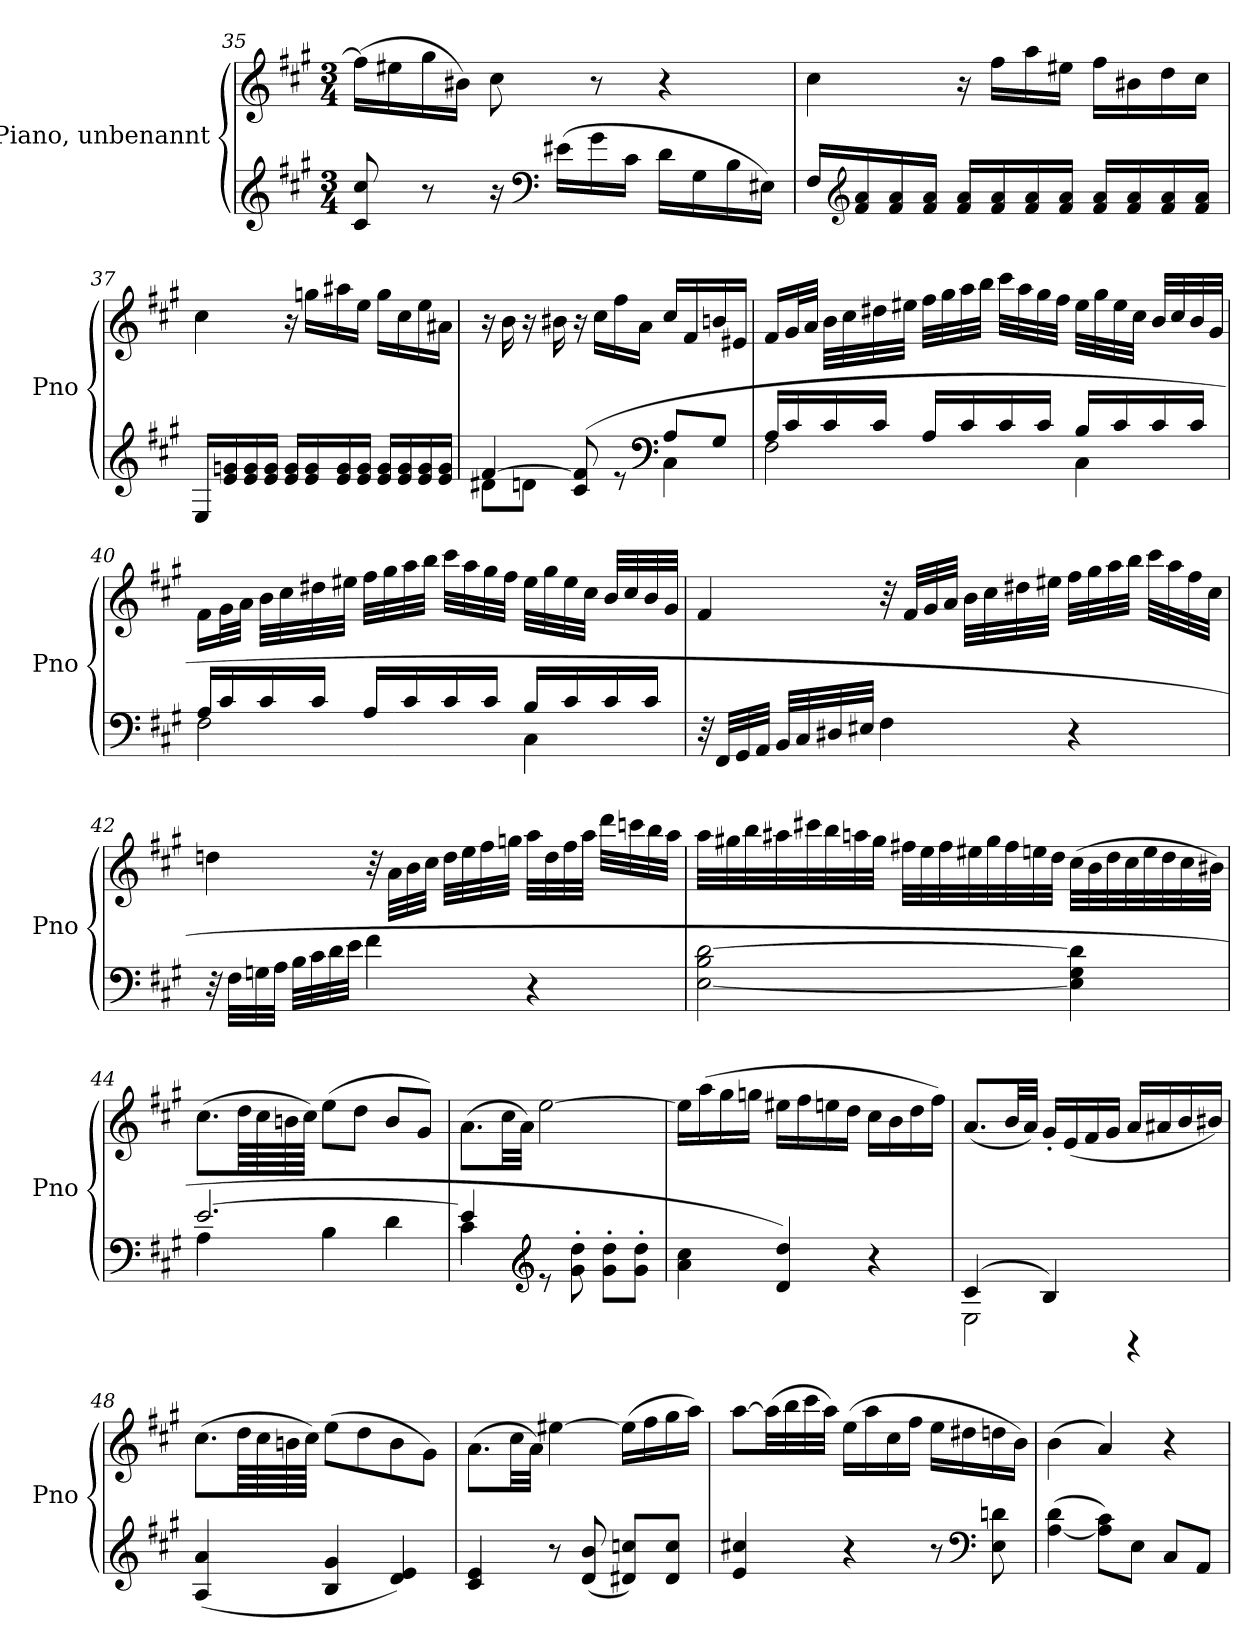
**kern	**kern
*part2	*part1
*staff2	*staff1
*I"Piano, unbenannt	*I"Piano, unbenannt
*I'Pno	*I'Pno
*clefG2	*clefG2
*k[f#c#g#]	*k[f#c#g#]
*M3/4	*M3/4
=35	=35
8c#/ 8cc#/	(>16ff#\LL]
.	16ee#X\
8r	16gg#\
.	16b#X\JJ)
16r	8cc#\
*clefF4	*
(>16e#X\LL	.
16g#\	8r
16c#\JJ	.
16d\LL	4r
16G#\	.
16B\	.
16E#X\JJ)	.
=36	=36
16F#/LL	4cc#\
*clefG2	*
16f#/ 16a/	.
16f#/ 16a/	.
16f#/ 16a/JJ	.
16f#/ 16a/LL	16r
16f#/ 16a/	16ff#\LL
16f#/ 16a/	16aa\
16f#/ 16a/JJ	16ee#X\JJ
16f#/ 16a/LL	16ff#\LL
16f#/ 16a/	16b#X\
16f#/ 16a/	16dd\
16f#/ 16a/JJ	16cc#\JJ
=37	=37
16E/LL	4cc#\
16e/ 16gn/	.
16e/ 16g/	.
16e/ 16g/JJ	.
16e/ 16g/LL	16r
16e/ 16g/	16ggn\LL
16e/ 16g/	16aa#X\
16e/ 16g/JJ	16ee\JJ
16e/ 16g/LL	16gg\LL
16e/ 16g/	16cc#\
16e/ 16g/	16ee\
16e/ 16g/JJ	16a#X\JJ
=38	=38
!LO:T:dash	!
*^	*
[4f#/	(>8d#X\L	16r
.	.	16b\
.	8dn\J	16r
.	.	16b#X\
(8c#/ 8f#/]	4ryy	16r
.	.	16cc#\LL
8re	.	16ff#\
.	.	16a\JJ
*clefF4	*	*
8A/L	4C#\	16cc#/LL
.	.	16f#/
8G#/J	.	16bn/
.	.	16e#X/JJ
=39	=39	=39
16A/LL	2F#\	16f#/LL
16c#/	.	32g#/L
.	.	32a/JJJ
16c#/	.	32b\LLL
.	.	32cc#\
16c#/JJ	.	32dd#X\
.	.	32ee#X\JJJ
16A/LL	.	32ff#\LLL
.	.	32gg#\
16c#/	.	32aa\
.	.	32bb\JJJ
16c#/	.	32ccc#\LLL
.	.	32aa\
16c#/JJ	.	32gg#\
.	.	32ff#\JJJ
16B/LL	4C#\	32ee#\LLL
.	.	32gg#\
16c#/	.	32ee#\
.	.	32cc#\JJJ
16c#/	.	32b/LLL
.	.	32cc#/
16c#/JJ	.	32b/
.	.	32g#/JJJ
=40	=40	=40
16A/LL	2F#\	16f#\LL
16c#/	.	32g#\L
.	.	32a\JJJ
16c#/	.	32b\LLL
.	.	32cc#\
16c#/JJ	.	32dd#X\
.	.	32ee#X\JJJ
16A/LL	.	32ff#\LLL
.	.	32gg#\
16c#/	.	32aa\
.	.	32bb\JJJ
16c#/	.	32ccc#\LLL
.	.	32aa\
16c#/JJ	.	32gg#\
.	.	32ff#\JJJ
16B/LL	4C#\	32ee#\LLL
.	.	32gg#\
16c#/	.	32ee#\
.	.	32cc#\JJJ
16c#/	.	32b/LLL
.	.	32cc#/
16c#/JJ	.	32b/
.	.	32g#/JJJ
*v	*v	*
=41	=41
32r	4f#/
32FF#/LLL	.
32GG#/	.
32AA/JJJ	.
32BB/LLL	.
32C#/	.
32D#X/	.
32E#X/JJJ	.
4F#\	32r
.	32f#/LLL
.	32g#/
.	32a/JJJ
.	32b\LLL
.	32cc#\
.	32dd#X\
.	32ee#X\JJJ
4r	32ff#\LLL
.	32gg#\
.	32aa\
.	32bb\JJJ
.	32ccc#\LLL
.	32aa\
.	32ff#\
.	32cc#\JJJ
=42	=42
32r	4ddn\
32F#\LLL	.
32Gn\	.
32A\JJJ	.
32B\LLL	.
32c#\	.
32d\	.
32e\JJJ	.
4f#\	32r
.	32a\LLL
.	32b\
.	32cc#\JJJ
.	32dd\LLL
.	32ee\
.	32ff#\
.	32ggn\JJJ
4r	32aa\LLL
.	32dd\
.	32ff#\
.	32aa\JJJ
.	32ddd\LLL
.	32cccn\
.	32bb\
.	32aa\JJJ
=43	=43
[2E\ 2B\ [2d\	32aa\LLL
.	32gg#X\
.	32bb\
.	32aa#X\
.	32ccc#X\
.	32bb\
.	32aan\
.	32gg#\JJJ
.	32ff#X\LLL
.	32ee\
.	32ff#\
.	32ee#X\
.	32gg#\
.	32ff#\
.	32een\
.	32dd\JJJ
4E\] 4G#\ 4d\]	(>32cc#\LLL
.	32b\
.	32dd\
.	32cc#\
.	32ee\
.	32dd\
.	32cc#\
.	32b#X\JJJ)
=44	=44
*^	*
[2.e/	4A\	(>8.cc#\L
.	.	64dd\LLL
.	.	64cc#\
.	.	64bn\
.	.	64cc#\JJJJ)
.	4B\	(>8ee\L
.	.	8dd\J
.	4d\	8b/L
.	.	8g#/J)
=45	=45	=45
4e/]	4c#\	(>8.a\L
.	.	32cc#\LL
.	.	32a\JJJ)
*clefG2	*	*
8re	2ryy	[2ee\
8g#\' 8dd\'	.	.
8g#\' 8dd\'L	.	.
8g#\' 8dd\'J	.	.
*v	*v	*
=46	=46
4a\ 4cc#\	16ee\LL]
.	(<16aa\
.	16gg#\
.	16ggn\JJ
4d/ 4dd/)	16ee#X\LL
.	16ff#\
.	16een\
.	16dd\JJ
4r	16cc#\LL
.	16b\
.	16dd\
.	16ff#\JJ)
=47	=47
*^	*
(>4c#/	2E\	(<8.a/L
.	.	32b/LL
.	.	32a/JJJ)
4B/)	.	16g#'/LL
.	.	(<16e/
.	.	16f#/
.	.	16g#/JJ
4rGG	4ryy	16a/LL
.	.	16a#X/
.	.	16b/
.	.	16b#X/JJ)
*v	*v	*
=48	=48
(<4A/ 4a/	(>8.cc#\L
.	64dd\LLL
.	64cc#\
.	64bn\
.	64cc#\JJJJ)
4B/ 4g#/	(>8ee\L
.	8dd\
4d/ 4e/)	8b\
.	8g#\J)
=49	=49
4c#/ 4e/	(>8.a\L
.	32cc#\LL
.	32a\JJJ)
8r	[4ee#X\
(<8d/ 8b/	.
8d#X/ 8ccn/L)	(>16ee#\LL]
.	16ff#\
8d#/ 8cc/J	16gg#\
.	16aa\JJ)
=50	=50
4e/ 4cc#X/	[8aa\L
.	(>32aa\LL]
.	32bb\
.	32ccc#\
.	32aa\JJJ)
4r	(>16ee\LL
.	16aa\
.	16cc#\
.	16ff#\JJ
8r	16ee\LL
.	16dd#X\
*clefF4	*
8E\ 8dn\	16ddn\
.	16b\JJ)
=51	=51
(>[4A\ 4d\	(>4b\
8A\] 8c#\L)	4a/)
8E\J	.
8C#/L	4r
8AA/J	.
=	=
*-	*-
